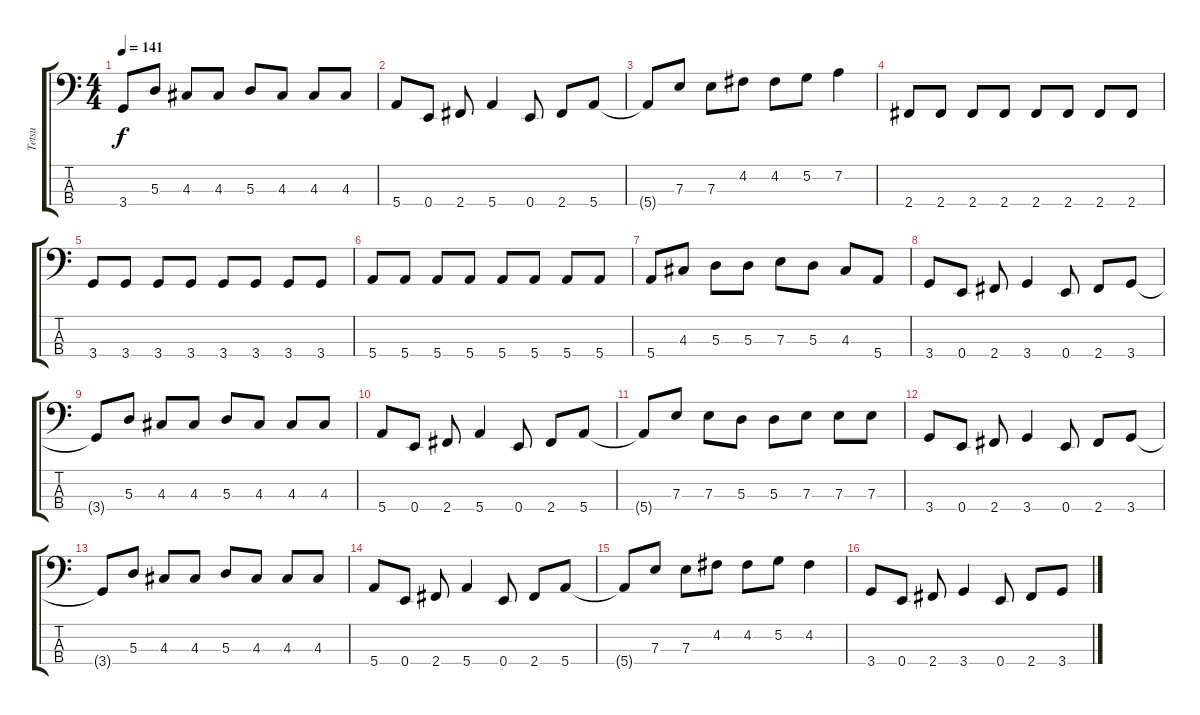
\track ("Tetsu" "Tetsu") {instrument electricbassfinger}
\staff {score tabs}
\tuning (G2 D2 A1 E1) {hide}
\ts (4 4)
\tempo 141
\clef f4
\ks c
3.4{t}.8{dy f} 5.3.8 4.3.8 4.3.8 5.3.8 4.3.8 4.3.8 4.3.8 |
5.4.8 0.4.8 2.4.8 5.4.4 0.4.8 2.4.8 5.4.8 |
5.4{t}.8 7.3.8 7.3.8 4.2.8 4.2.8 5.2.8 7.2.4 |
2.4.8 2.4.8 2.4.8 2.4.8 2.4.8 2.4.8 2.4.8 2.4.8 |
3.4.8 3.4.8 3.4.8 3.4.8 3.4.8 3.4.8 3.4.8 3.4.8 |
5.4.8 5.4.8 5.4.8 5.4.8 5.4.8 5.4.8 5.4.8 5.4.8 |
5.4.8 4.3.8 5.3.8 5.3.8 7.3.8 5.3.8 4.3.8 5.4.8 |
3.4.8 0.4.8 2.4.8 3.4.4 0.4.8 2.4.8 3.4.8 |
3.4{t}.8 5.3.8 4.3.8 4.3.8 5.3.8 4.3.8 4.3.8 4.3.8 |
5.4.8 0.4.8 2.4.8 5.4.4 0.4.8 2.4.8 5.4.8 |
5.4{t}.8 7.3.8 7.3.8 5.3.8 5.3.8 7.3.8 7.3.8 7.3.8 |
3.4.8 0.4.8 2.4.8 3.4.4 0.4.8 2.4.8 3.4.8 |
3.4{t}.8 5.3.8 4.3.8 4.3.8 5.3.8 4.3.8 4.3.8 4.3.8 |
5.4.8 0.4.8 2.4.8 5.4.4 0.4.8 2.4.8 5.4.8 |
5.4{t}.8 7.3.8 7.3.8 4.2.8 4.2.8 5.2.8 4.2.4 |
3.4.8 0.4.8 2.4.8 3.4.4 0.4.8 2.4.8 3.4.8
